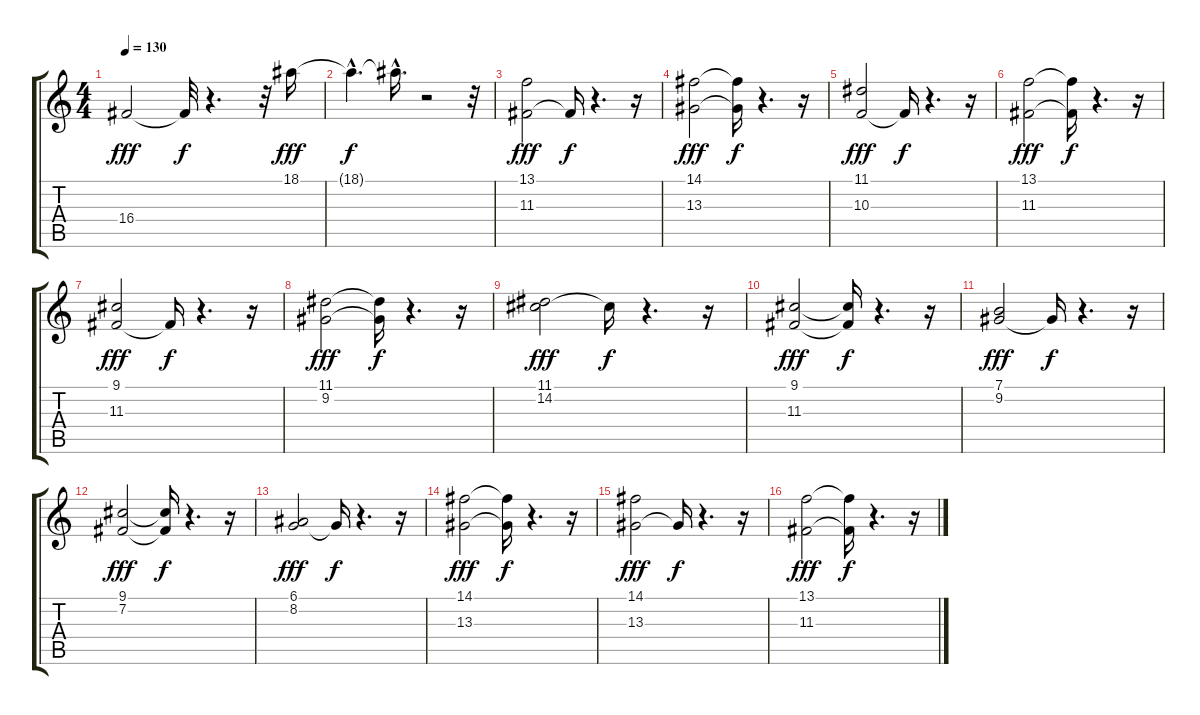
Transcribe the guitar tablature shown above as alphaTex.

\track "" {instrument acousticgrandpiano}
\staff {score tabs}
\tuning (E4 B3 G3 D3 A2 E2) {hide}
\ts (4 4)
\tempo 130
\clef g2
\ks c
16.4.2{dy fff instrument acousticgrandpiano} 16.4{t}.32{dy f} r.4{d} r.32 18.1.16{dy fff volume 15} |
18.1{hac t}.4{d dy f} 18.1{hac t}.16{d} r.2 r.32 |
(13.1 11.3).2{dy fff volume 15} 11.3{t}.16{dy f} r.4{d} r.16 |
(14.1 13.3).2{dy fff volume 15} (14.1{t} 13.3{t}).16{dy f} r.4{d} r.16 |
(11.1 10.3).2{dy fff volume 15} 10.3{t}.16{dy f} r.4{d} r.16 |
(13.1 11.3).2{dy fff volume 15} (13.1{t} 11.3{t}).16{dy f} r.4{d} r.16 |
(9.1 11.3).2{dy fff volume 15} 11.3{t}.16{dy f} r.4{d} r.16 |
(11.1 9.2).2{dy fff volume 15} (11.1{t} 9.2{t}).16{dy f} r.4{d} r.16 |
(11.1 14.2).2{dy fff volume 15} 14.2{t}.16{dy f} r.4{d} r.16 |
(9.1 11.3).2{dy fff volume 15} (9.1{t} 11.3{t}).16{dy f} r.4{d} r.16 |
(7.1 9.2).2{dy fff volume 15} 9.2{t}.16{dy f} r.4{d} r.16 |
(9.1 7.2).2{dy fff volume 15} (9.1{t} 7.2{t}).16{dy f} r.4{d} r.16 |
(6.1 8.2).2{dy fff volume 15} 8.2{t}.16{dy f} r.4{d} r.16 |
(14.1 13.3).2{dy fff volume 15} (14.1{t} 13.3{t}).16{dy f} r.4{d} r.16 |
(14.1 13.3).2{dy fff volume 15} 13.3{t}.16{dy f} r.4{d} r.16 |
(13.1 11.3).2{dy fff volume 15} (13.1{t} 11.3{t}).16{dy f} r.4{d} r.16
